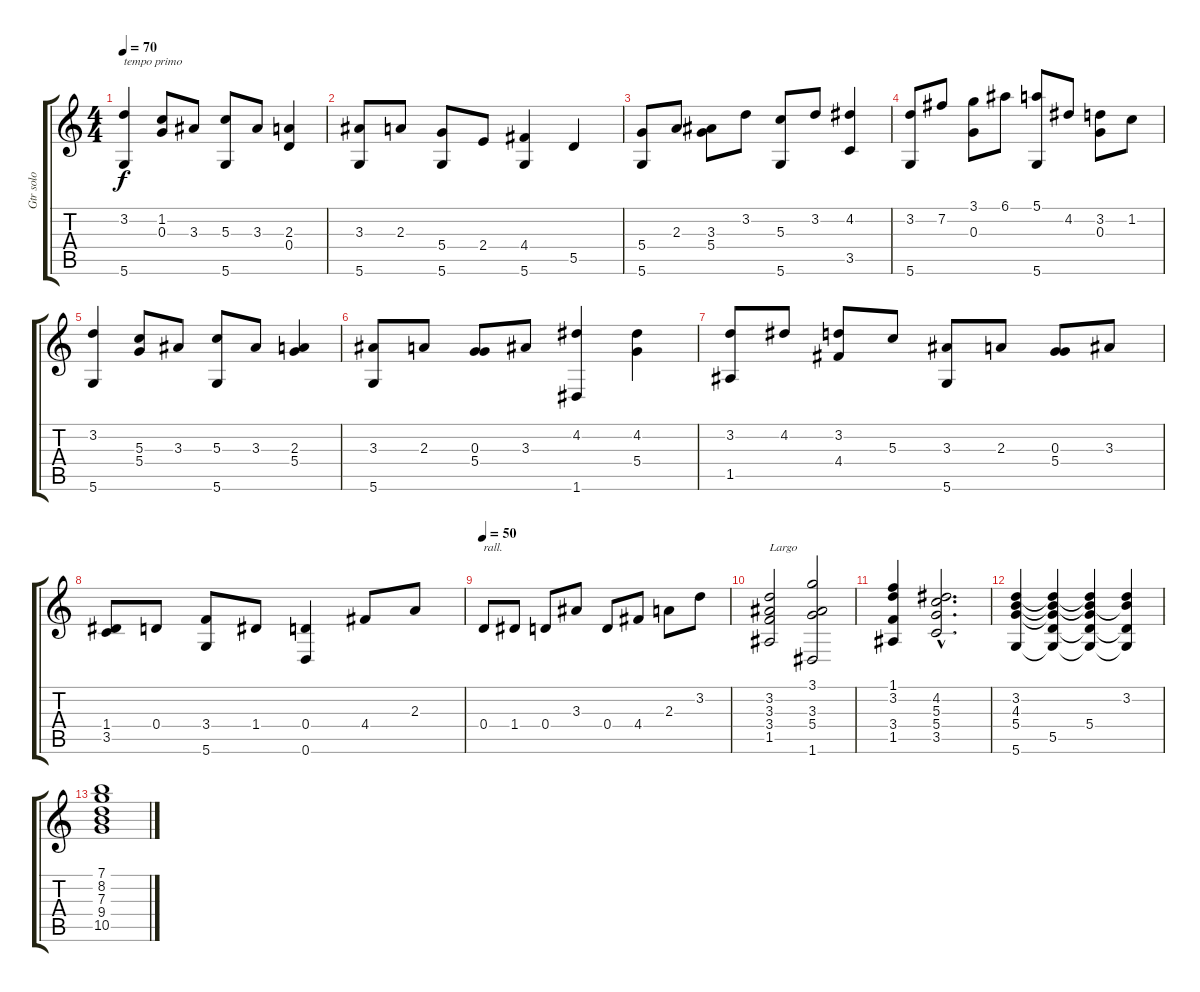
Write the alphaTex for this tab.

\track ("Gtr solo" "Gtr solo") {instrument acousticguitarnylon}
\staff {score tabs}
\tuning (E4 B3 G3 D3 A2 D2) {hide}
\ts (4 4)
\tempo 70
\clef g2
\ks c
(3.2 5.6).4{txt "tempo primo" dy f} (1.2 0.3).8 3.3.8 (5.3 5.6).8 3.3.8 (2.3 0.4).4 |
(3.3 5.6).8 2.3.8 (5.4 5.6).8 2.4.8 (4.4 5.6).4 5.5.4 |
(5.4 5.6).8 2.3.8 (3.3 5.4).8 3.2.8 (5.3 5.6).8 3.2.8 (4.2 3.5).4 |
(3.2 5.6).8 7.2.8 (3.1 0.3).8 6.1.8 (5.1 5.6).8 4.2.8 (3.2 0.3).8 1.2.8 |
(3.2 5.6).4 (5.3 5.4).8 3.3.8 (5.3 5.6).8 3.3.8 (2.3 5.4).4 |
(3.3 5.6).8 2.3.8 (0.3 5.4).8 3.3.8 (4.2 1.6).4 (4.2 5.4).4 |
(3.2 1.5).8 4.2.8 (3.2 4.4).8 5.3.8 (3.3 5.6).8 2.3.8 (0.3 5.4).8 3.3.8 |
(1.4 3.5).8 0.4.8 (3.4 5.6).8 1.4.8 (0.4 0.6).4 4.4.8 2.3.8 |
\tempo 50
0.4.8{txt "rall."} 1.4.8 0.4.8 3.3.8 0.4.8 4.4.8 2.3.8 3.2.8 |
(3.2 3.3 3.4 1.5).2{txt "Largo"} (3.1 3.3 5.4 1.6).2 |
(1.1 3.2 3.4 1.5).4 (4.2{hac} 5.3{hac} 5.4{hac} 3.5{hac}).2{d} |
(3.2 4.3 5.4 5.6).4 (3.2{t} 4.3{t} 5.4{t} 5.5 5.6{t}).4 (3.2{t} 4.3{t} 5.4 5.5{t} 5.6{t}).4 (3.2 4.3{t} 5.5{t} 5.6{t}).4 |
(7.1 8.2 7.3 9.4 10.5).1
